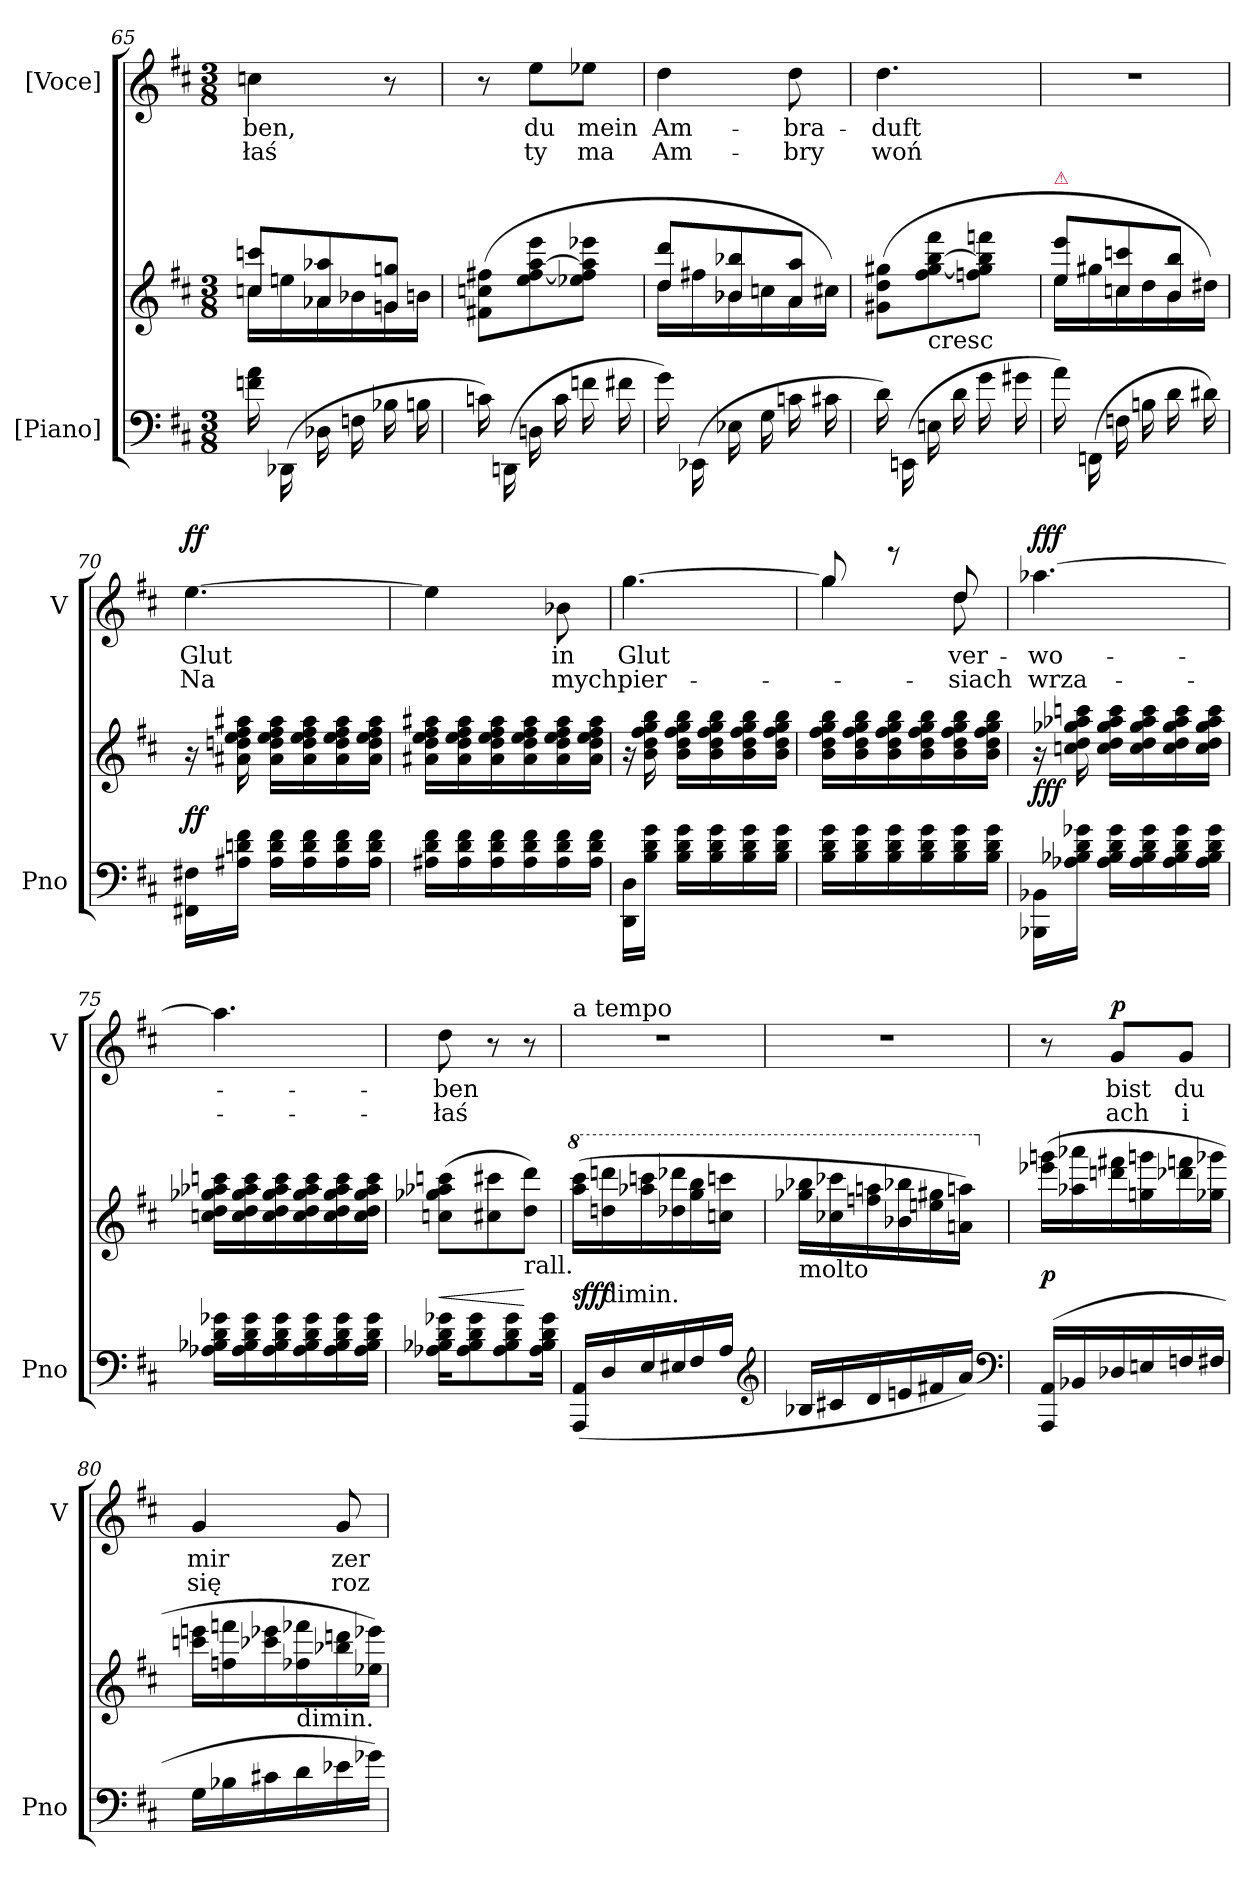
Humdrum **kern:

**kern	**kern	**dynam	**kern	**text	**text	**dynam
*part2	*part2	*part2	*part1	*part1	*part1	*part1
*staff3	*staff2	*staff2/3	*staff1	*staff1	*staff1	*staff1
*I"[Piano]	*	*	*I"[Voce]	*	*	*
*I'Pno	*	*	*I'V	*	*	*
*clefF4	*clefG2	*	*clefG2	*	*	*
*k[f#c#]	*k[f#c#]	*	*k[f#c#]	*	*	*
*D:	*D:	*	*D:	*	*	*
*M3/8	*M3/8	*	*M3/8	*	*	*
=65	=65	=65	=65	=65	=65	=65
*	*^	*	*	*	*	*
16fn\ 16a\	8ccn/ 8cccn/L	16cc\LL	.	4ccn\	-ben,	-łaś	.
(16DD-X\	.	16een\	.	.	.	.	.
16D-X\	8a-X/ 8aa-X/	16a-X\	.	.	.	.	.
16Fn\	.	16b-X\	.	.	.	.	.
16B-X\	8gn/ 8ggn/J	16g\	.	8r	.	.	.
16Bn\	.	16bn\JJ	.	.	.	.	.
*	*v	*v	*	*	*	*	*
=66	=66	=66	=66	=66	=66	=66
16cn\)	(8f#X\ 8ccn\ 8ff#X\L	.	8r	.	.	.
(16DDn\	.	.	.	.	.	.
16Dn\	8ee\ [8ff#\ [8aa\ 8eee\	.	8ee\L	du	ty	.
16c\	.	.	.	.	.	.
16fn\	8ee-X\ 8ff#]\ 8aa]\ 8eee-X\J	.	8ee-X\J	mein	ma	.
16f#X\	.	.	.	.	.	.
=67	=67	=67	=67	=67	=67	=67
*	*^	*	*	*	*	*
16g\)	8dd/ 8ddd/L	16dd\LL	.	4dd\	Am-	Am-	.
(16EE-X\	.	16ff#X\	.	.	.	.	.
16E-X\	8b-X/ 8bb-X/	16b-X\	.	.	.	.	.
16G\	.	16ccn\	.	.	.	.	.
16cn\	8a/ 8aa/J	16a\	.	8dd\	-bra-	-bry	.
16c#X\	.	16cc#X\JJ)	.	.	.	.	.
*	*v	*v	*	*	*	*	*
=68	=68	=68	=68	=68	=68	=68
16d\)	(8g#X\ 8dd\ 8gg#X\L	.	4.dd\	-duft	woń	.
(16EEn\	.	.	.	.	.	.
!	!LO:TX:c:t=cresc	!	!	!	!	!
16En\	8ff#\ [8gg#\ [8bb\ 8fff#\	.	.	.	.	.
16d\	.	.	.	.	.	.
16g\	8ffn\ 8gg#]\ 8bb]\ 8fffn\J	.	.	.	.	.
16g#X\	.	.	.	.	.	.
=69	=69	=69	=69	=69	=69	=69
*	*^	*	*	*	*	*
!	!LO:TX:a:color=crimson:t=⚠	!	!	!	!	!	!
16a\)	8ee/ 8eee/L	16ee\LL	.	4.r	.	.	.
(16FFn\	.	16gg#X\	.	.	.	.	.
16Fn\	8ccn/ 8cccn/	16cc\	.	.	.	.	.
16Bn\	.	16dd\	.	.	.	.	.
16d\	8b/ 8bb/J	16b\	.	.	.	.	.
16d#X\)	.	16dd#X\JJ)	.	.	.	.	.
=70	=70	=70	=70	=70	=70	=70	=70
!	!	!	!	!	!	!	!LO:DY:a
*	*v	*v	*	*	*	*	*
16FF#X\ 16F#X\LL	16r	ff	[4.ee\	Glut	Na	ff
16A#X\ 16dn\ 16f#\JJ	16a#X\ 16ddn\ 16ee\ 16ff#\ 16aa#X\	.	.	.	.	.
16A#\ 16d\ 16f#\LL	16a#\ 16dd\ 16ee\ 16ff#\ 16aa#\LL	.	.	.	.	.
16A#\ 16d\ 16f#\	16a#\ 16dd\ 16ee\ 16ff#\ 16aa#\	.	.	.	.	.
16A#\ 16d\ 16f#\	16a#\ 16dd\ 16ee\ 16ff#\ 16aa#\	.	.	.	.	.
16A#\ 16d\ 16f#\JJ	16a#\ 16dd\ 16ee\ 16ff#\ 16aa#\JJ	.	.	.	.	.
=71	=71	=71	=71	=71	=71	=71
16A#X\ 16d\ 16f#\LL	16a#X\ 16dd\ 16ee\ 16ff#\ 16aa#X\LL	.	4ee\]	.	.	.
16A#\ 16d\ 16f#\	16a#\ 16dd\ 16ee\ 16ff#\ 16aa#\	.	.	.	.	.
16A#\ 16d\ 16f#\	16a#\ 16dd\ 16ee\ 16ff#\ 16aa#\	.	.	.	.	.
16A#\ 16d\ 16f#\	16a#\ 16dd\ 16ee\ 16ff#\ 16aa#\	.	.	.	.	.
16A#\ 16d\ 16f#\	16a#\ 16dd\ 16ee\ 16ff#\ 16aa#\	.	8b-X\	in	mych	.
16A#\ 16d\ 16f#\JJ	16a#\ 16dd\ 16ee\ 16ff#\ 16aa#\JJ	.	.	.	.	.
=72	=72	=72	=72	=72	=72	=72
16DD\ 16D\LL	16r	.	[4.gg\	Glut	pier-	.
16B\ 16d\ 16g\JJ	16b\ 16dd\ 16ff#\ 16gg\ 16bb\	.	.	.	.	.
16B\ 16d\ 16g\LL	16b\ 16dd\ 16ff#\ 16gg\ 16bb\LL	.	.	.	.	.
16B\ 16d\ 16g\	16b\ 16dd\ 16ff#\ 16gg\ 16bb\	.	.	.	.	.
16B\ 16d\ 16g\	16b\ 16dd\ 16ff#\ 16gg\ 16bb\	.	.	.	.	.
16B\ 16d\ 16g\JJ	16b\ 16dd\ 16ff#\ 16gg\ 16bb\JJ	.	.	.	.	.
=73	=73	=73	=73	=73	=73	=73
*	*	*	*^	*	*	*
16B\ 16d\ 16g\LL	16b\ 16dd\ 16ff#\ 16gg\ 16bb\LL	.	8gg/]	4gg\	.	.	.
16B\ 16d\ 16g\	16b\ 16dd\ 16ff#\ 16gg\ 16bb\	.	.	.	.	.	.
16B\ 16d\ 16g\	16b\ 16dd\ 16ff#\ 16gg\ 16bb\	.	8r	.	.	.	.
16B\ 16d\ 16g\	16b\ 16dd\ 16ff#\ 16gg\ 16bb\	.	.	.	.	.	.
16B\ 16d\ 16g\	16b\ 16dd\ 16ff#\ 16gg\ 16bb\	.	8dd/	8dd\	ver-	-siach	.
16B\ 16d\ 16g\JJ	16b\ 16dd\ 16ff#\ 16gg\ 16bb\JJ	.	.	.	.	.	.
*	*	*	*v	*v	*	*	*
=74	=74	=74	=74	=74	=74	=74
!	!	!	!	!	!	!LO:DY:a
16BBB-X\ 16BB-X\LL	16r	fff	[4.aa-X\	-wo-	wrza-	fff
16A-X\ 16B-X\ 16d\ 16g-X\JJ	16ccn\ 16dd\ 16gg-X\ 16aa-X\ 16cccn\	.	.	.	.	.
16A-\ 16B-\ 16d\ 16g-\LL	16cc\ 16dd\ 16gg-\ 16aa-\ 16ccc\LL	.	.	.	.	.
16A-\ 16B-\ 16d\ 16g-\	16cc\ 16dd\ 16gg-\ 16aa-\ 16ccc\	.	.	.	.	.
16A-\ 16B-\ 16d\ 16g-\	16cc\ 16dd\ 16gg-\ 16aa-\ 16ccc\	.	.	.	.	.
16A-\ 16B-\ 16d\ 16g-\JJ	16cc\ 16dd\ 16gg-\ 16aa-\ 16ccc\JJ	.	.	.	.	.
=75	=75	=75	=75	=75	=75	=75
16A-X\ 16B-X\ 16d\ 16g-X\LL	16ccn\ 16dd\ 16gg-X\ 16aa-X\ 16cccn\LL	.	4.aa-\]	.	.	.
16A-\ 16B-\ 16d\ 16g-\	16cc\ 16dd\ 16gg-\ 16aa-\ 16ccc\	.	.	.	.	.
16A-\ 16B-\ 16d\ 16g-\	16cc\ 16dd\ 16gg-\ 16aa-\ 16ccc\	.	.	.	.	.
16A-\ 16B-\ 16d\ 16g-\	16cc\ 16dd\ 16gg-\ 16aa-\ 16ccc\	.	.	.	.	.
16A-\ 16B-\ 16d\ 16g-\	16cc\ 16dd\ 16gg-\ 16aa-\ 16ccc\	.	.	.	.	.
16A-\ 16B-\ 16d\ 16g-\JJ	16cc\ 16dd\ 16gg-\ 16aa-\ 16ccc\JJ	.	.	.	.	.
=76	=76	=76	=76	=76	=76	=76
16A-X\ 16B-X\ 16d\ 16g-X\KL	(8ccn\ 8gg-X\ 8aa-X\ 8cccn\L	<	8dd\	-ben	-łaś	.
8A-\ 8B-\ 8d\ 8g-\	.	.	.	.	.	.
.	8cc#X\ 8ccc#X\	.	8r	.	.	.
8A-\ 8B-\ 8d\ 8g-\	.	.	.	.	.	.
!	!LO:TX:b:t=rall.	!	!	!	!	!
.	8dd\ 8ddd\J)	[	8r	.	.	.
16A-\ 16B-\ 16d\ 16g-\Jk	.	.	.	.	.	.
=77	=77	=77	=77	=77	=77	=77
*	*8va	*	*	*	*	*
!	!	!	!LO:TX:a:t=a tempo	!	!	!
(>16AAA/ 16AA/LL	(16aaa\ 16cccc#\LL	sfff	4.r	.	.	.
!	!LO:TX:c:t=dimin.	!	!	!	!	!
16D/	16dddn\ 16ddddn\	.	.	.	.	.
16E/	16aaa-X\ 16ccccn\	.	.	.	.	.
16E#X/	16ddd-X\ 16dddd-X\	.	.	.	.	.
16F#/	16ggg\ 16bbb\	.	.	.	.	.
16A/JJ	16cccn\ 16ccccn\JJ	.	.	.	.	.
*clefG2	*	*	*	*	*	*
=78	=78	=78	=78	=78	=78	=78
!	!LO:TX:b:t=molto	!	!	!	!	!
16B-X/LL	16ggg-X\ 16bbb-X\LL	.	4.r	.	.	.
16c#X/	16ccc-X\ 16cccc-X\	.	.	.	.	.
16d/	16fffn\ 16aaan\	.	.	.	.	.
16en/	16bb-X\ 16bbb-X\	.	.	.	.	.
16f#X/	16eeen\ 16ggg#X\	.	.	.	.	.
16a/JJ)	16aan\ 16aaan\JJ)	.	.	.	.	.
*clefF4	*	*	*	*	*	*
=79	=79	=79	=79	=79	=79	=79
*	*X8va	*	*	*	*	*
(16AAA/ 16AA/LL	(16eee-X\ 16gggn\LL	p	8r	.	.	.
16BB-X/	16aa-X\ 16aaa-X\	.	.	.	.	.
!	!	!	!	!	!	!LO:DY:a
16D-X/	16dddn\ 16fff#X\	.	8g/L	bist	ach	p
16En/	16ggn\ 16gggn\	.	.	.	.	.
16Fn/	16ddd-X\ 16fffn\	.	8g/J	du	i	.
16F#X/JJ	16gg-X\ 16ggg-X\JJ	.	.	.	.	.
=80	=80	=80	=80	=80	=80	=80
16G\LL	16cccn\ 16eeen\LL	.	4g/	mir	się	.
16B-X\	16ffn\ 16fffn\	.	.	.	.	.
16c#X\	16ccc-X\ 16eee-X\	.	.	.	.	.
!	!LO:TX:c:t=dimin.	!	!	!	!	!
16d\	16ff-X\ 16fff-X\	.	.	.	.	.
16e-X\	16bb-X\ 16dddn\	.	8g/	zer-	roz-	.
16g-X\JJ)	16ee-X\ 16eee-X\JJ)	.	.	.	.	.
=	=	=	=	=	=	=
*-	*-	*-	*-	*-	*-	*-
